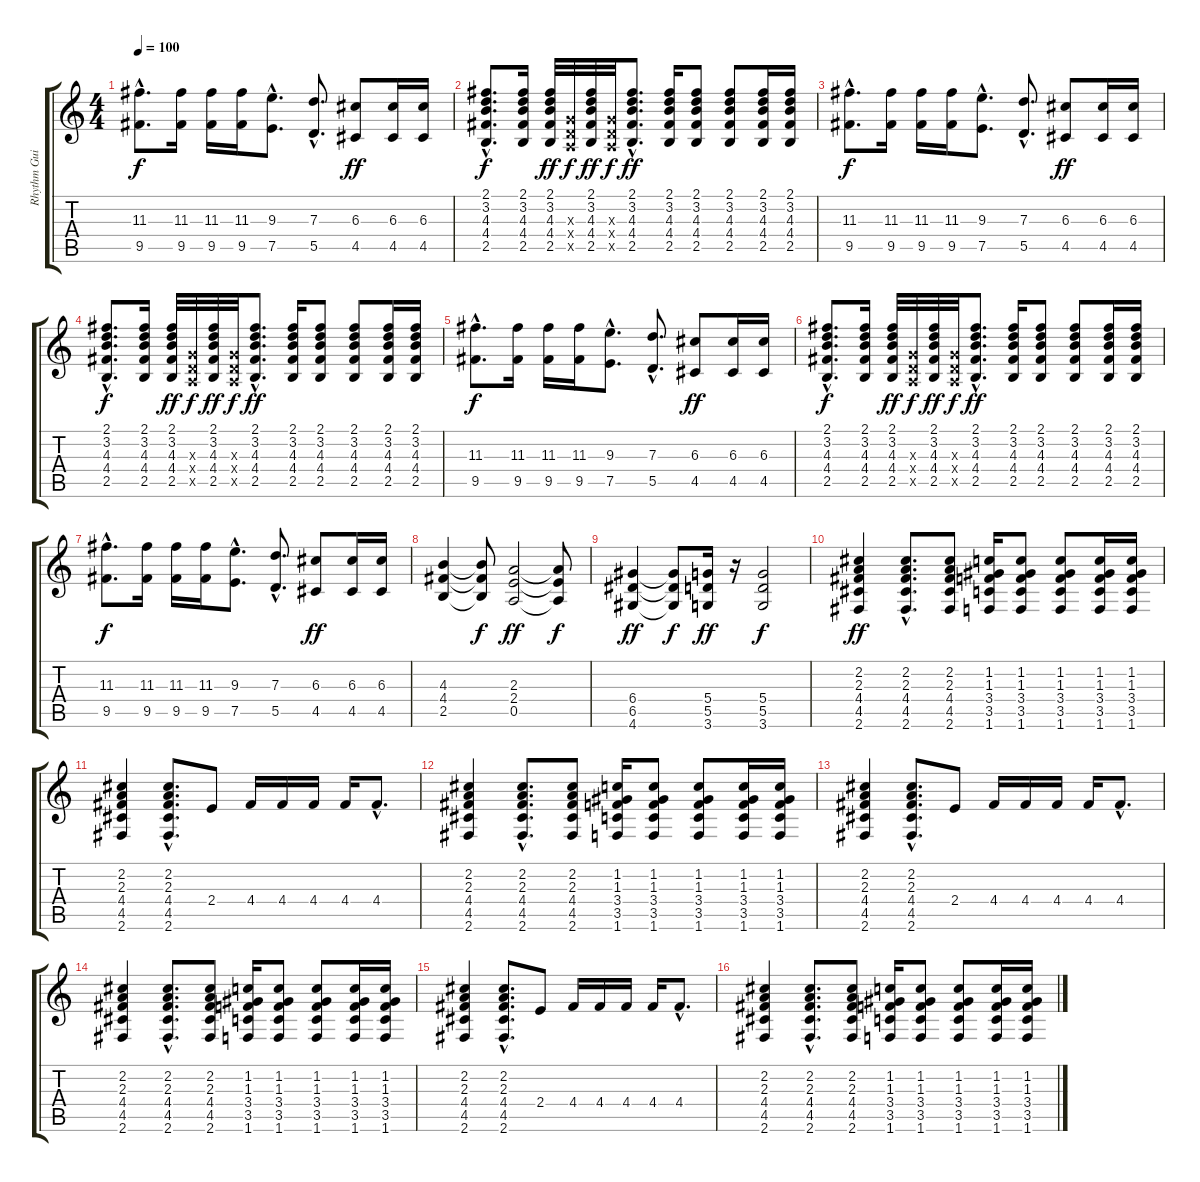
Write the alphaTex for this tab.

\track ("Rhythm Guitar I" "Rhythm Gui") {instrument distortionguitar}
\staff {score tabs}
\tuning (E4 B3 G3 D3 A2 E2) {hide}
\ts (4 4)
\tempo 100
\clef g2
\ks c
(11.3{hac} 9.5{hac}).8{d dy f} (11.3 9.5).16 (11.3 9.5).16 (11.3 9.5).16 (9.3{hac} 7.5{hac}).8{d} (7.3{hac} 5.5{hac}).8{d} (6.3 4.5).8{dy ff} (6.3 4.5).16 (6.3 4.5).16 |
(2.1{hac} 3.2{hac} 4.3{hac} 4.4{hac} 2.5{hac}).8{d dy f} (2.1 3.2 4.3 4.4 2.5).16 (2.1 3.2 4.3 4.4 2.5).32{dy ff} (0.3{x} 0.4{x} 0.5{x}).32{dy f} (2.1 3.2 4.3 4.4 2.5).32{dy ff} (0.3{x} 0.4{x} 0.5{x}).32{dy f} (2.1{hac} 3.2{hac} 4.3{hac} 4.4{hac} 2.5{hac}).8{d dy ff} (2.1 3.2 4.3 4.4 2.5).16 (2.1 3.2 4.3 4.4 2.5).8 (2.1 3.2 4.3 4.4 2.5).8 (2.1 3.2 4.3 4.4 2.5).16 (2.1 3.2 4.3 4.4 2.5).16 |
(11.3{hac} 9.5{hac}).8{d dy f} (11.3 9.5).16 (11.3 9.5).16 (11.3 9.5).16 (9.3{hac} 7.5{hac}).8{d} (7.3{hac} 5.5{hac}).8{d} (6.3 4.5).8{dy ff} (6.3 4.5).16 (6.3 4.5).16 |
(2.1{hac} 3.2{hac} 4.3{hac} 4.4{hac} 2.5{hac}).8{d dy f} (2.1 3.2 4.3 4.4 2.5).16 (2.1 3.2 4.3 4.4 2.5).32{dy ff} (0.3{x} 0.4{x} 0.5{x}).32{dy f} (2.1 3.2 4.3 4.4 2.5).32{dy ff} (0.3{x} 0.4{x} 0.5{x}).32{dy f} (2.1{hac} 3.2{hac} 4.3{hac} 4.4{hac} 2.5{hac}).8{d dy ff} (2.1 3.2 4.3 4.4 2.5).16 (2.1 3.2 4.3 4.4 2.5).8 (2.1 3.2 4.3 4.4 2.5).8 (2.1 3.2 4.3 4.4 2.5).16 (2.1 3.2 4.3 4.4 2.5).16 |
(11.3{hac} 9.5{hac}).8{d dy f} (11.3 9.5).16 (11.3 9.5).16 (11.3 9.5).16 (9.3{hac} 7.5{hac}).8{d} (7.3{hac} 5.5{hac}).8{d} (6.3 4.5).8{dy ff} (6.3 4.5).16 (6.3 4.5).16 |
(2.1{hac} 3.2{hac} 4.3{hac} 4.4{hac} 2.5{hac}).8{d dy f} (2.1 3.2 4.3 4.4 2.5).16 (2.1 3.2 4.3 4.4 2.5).32{dy ff} (0.3{x} 0.4{x} 0.5{x}).32{dy f} (2.1 3.2 4.3 4.4 2.5).32{dy ff} (0.3{x} 0.4{x} 0.5{x}).32{dy f} (2.1{hac} 3.2{hac} 4.3{hac} 4.4{hac} 2.5{hac}).8{d dy ff} (2.1 3.2 4.3 4.4 2.5).16 (2.1 3.2 4.3 4.4 2.5).8 (2.1 3.2 4.3 4.4 2.5).8 (2.1 3.2 4.3 4.4 2.5).16 (2.1 3.2 4.3 4.4 2.5).16 |
(11.3{hac} 9.5{hac}).8{d dy f} (11.3 9.5).16 (11.3 9.5).16 (11.3 9.5).16 (9.3{hac} 7.5{hac}).8{d} (7.3{hac} 5.5{hac}).8{d} (6.3 4.5).8{dy ff} (6.3 4.5).16 (6.3 4.5).16 |
(4.3 4.4 2.5).4 (4.3{t} 4.4{t} 2.5{t}).8{dy f} (2.3 2.4 0.5).2{dy ff} (2.3{t} 2.4{t} 0.5{t}).8{dy f} |
(6.4 6.5 4.6).4{dy ff} (6.4{t} 6.5{t} 4.6{t}).8{dy f} (5.4 5.5 3.6).16{dy ff} r.16 (5.4 5.5 3.6).2{dy f} |
(2.2 2.3 4.4 4.5 2.6).4{dy ff} (2.2{hac} 2.3{hac} 4.4{hac} 4.5{hac} 2.6{hac}).8{d} (2.2 2.3 4.4 4.5 2.6).8 (1.2 1.3 3.4 3.5 1.6).16 (1.2 1.3 3.4 3.5 1.6).8 (1.2 1.3 3.4 3.5 1.6).8 (1.2 1.3 3.4 3.5 1.6).16 (1.2 1.3 3.4 3.5 1.6).16 |
(2.2 2.3 4.4 4.5 2.6).4 (2.2{hac} 2.3{hac} 4.4{hac} 4.5{hac} 2.6{hac}).8{d} 2.4.8 4.4.16 4.4.16 4.4.16 4.4.16 4.4{hac}.8{d} |
(2.2 2.3 4.4 4.5 2.6).4 (2.2{hac} 2.3{hac} 4.4{hac} 4.5{hac} 2.6{hac}).8{d} (2.2 2.3 4.4 4.5 2.6).8 (1.2 1.3 3.4 3.5 1.6).16 (1.2 1.3 3.4 3.5 1.6).8 (1.2 1.3 3.4 3.5 1.6).8 (1.2 1.3 3.4 3.5 1.6).16 (1.2 1.3 3.4 3.5 1.6).16 |
(2.2 2.3 4.4 4.5 2.6).4 (2.2{hac} 2.3{hac} 4.4{hac} 4.5{hac} 2.6{hac}).8{d} 2.4.8 4.4.16 4.4.16 4.4.16 4.4.16 4.4{hac}.8{d} |
(2.2 2.3 4.4 4.5 2.6).4 (2.2{hac} 2.3{hac} 4.4{hac} 4.5{hac} 2.6{hac}).8{d} (2.2 2.3 4.4 4.5 2.6).8 (1.2 1.3 3.4 3.5 1.6).16 (1.2 1.3 3.4 3.5 1.6).8 (1.2 1.3 3.4 3.5 1.6).8 (1.2 1.3 3.4 3.5 1.6).16 (1.2 1.3 3.4 3.5 1.6).16 |
(2.2 2.3 4.4 4.5 2.6).4 (2.2{hac} 2.3{hac} 4.4{hac} 4.5{hac} 2.6{hac}).8{d} 2.4.8 4.4.16 4.4.16 4.4.16 4.4.16 4.4{hac}.8{d} |
(2.2 2.3 4.4 4.5 2.6).4 (2.2{hac} 2.3{hac} 4.4{hac} 4.5{hac} 2.6{hac}).8{d} (2.2 2.3 4.4 4.5 2.6).8 (1.2 1.3 3.4 3.5 1.6).16 (1.2 1.3 3.4 3.5 1.6).8 (1.2 1.3 3.4 3.5 1.6).8 (1.2 1.3 3.4 3.5 1.6).16 (1.2 1.3 3.4 3.5 1.6).16
